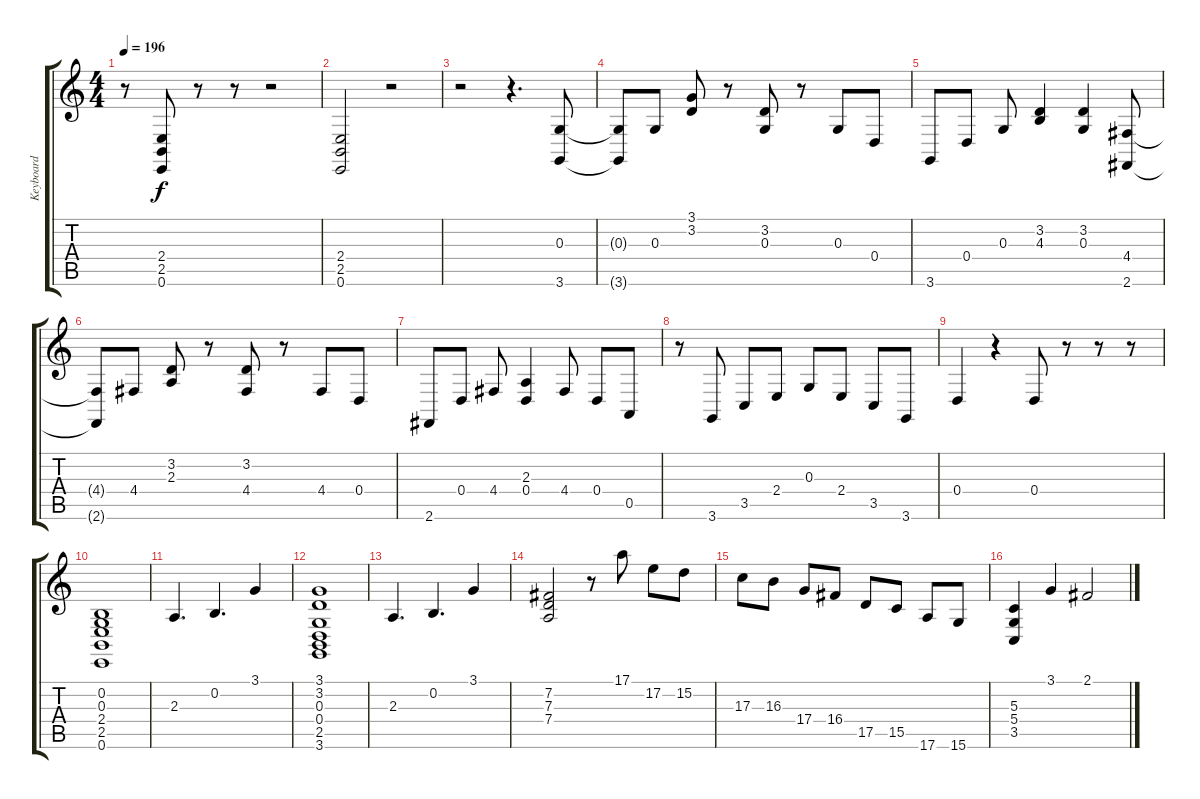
\track ("Keyboard" "Keyboard") {instrument acousticgrandpiano}
\staff {score tabs}
\tuning (E4 B3 G3 D3 A2 E2) {hide}
\ts (4 4)
\tempo 196
\clef g2
\ks c
r.8{dy f} (2.4 2.5 0.6).8 r.8 r.8 r.2 |
(2.4 2.5 0.6).2 r.2 |
r.2 r.4{d} (0.3 3.6).8 |
(0.3{t} 3.6{t}).8 0.3.8 (3.1 3.2).8 r.8 (3.2 0.3).8 r.8 0.3.8 0.4.8 |
3.6.8 0.4.8 0.3.8 (3.2 4.3).4 (3.2 0.3).4 (4.4 2.6).8 |
(4.4{t} 2.6{t}).8 4.4.8 (3.2 2.3).8 r.8 (3.2 4.4).8 r.8 4.4.8 0.4.8 |
2.6.8 0.4.8 4.4.8 (2.3 0.4).4 4.4.8 0.4.8 0.5.8 |
r.8 3.6.8 3.5.8 2.4.8 0.3.8 2.4.8 3.5.8 3.6.8 |
0.4.4 r.4 0.4.8 r.8 r.8 r.8 |
(0.2 0.3 2.4 2.5 0.6).1 |
2.3.4{d} 0.2.4{d} 3.1.4 |
(3.1 3.2 0.3 0.4 2.5 3.6).1 |
2.3.4{d} 0.2.4{d} 3.1.4 |
(7.2 7.3 7.4).2 r.8 17.1.8 17.2.8 15.2.8 |
17.3.8 16.3.8 17.4.8 16.4.8 17.5.8 15.5.8 17.6.8 15.6.8 |
(5.3 5.4 3.5).4 3.1.4 2.1.2
